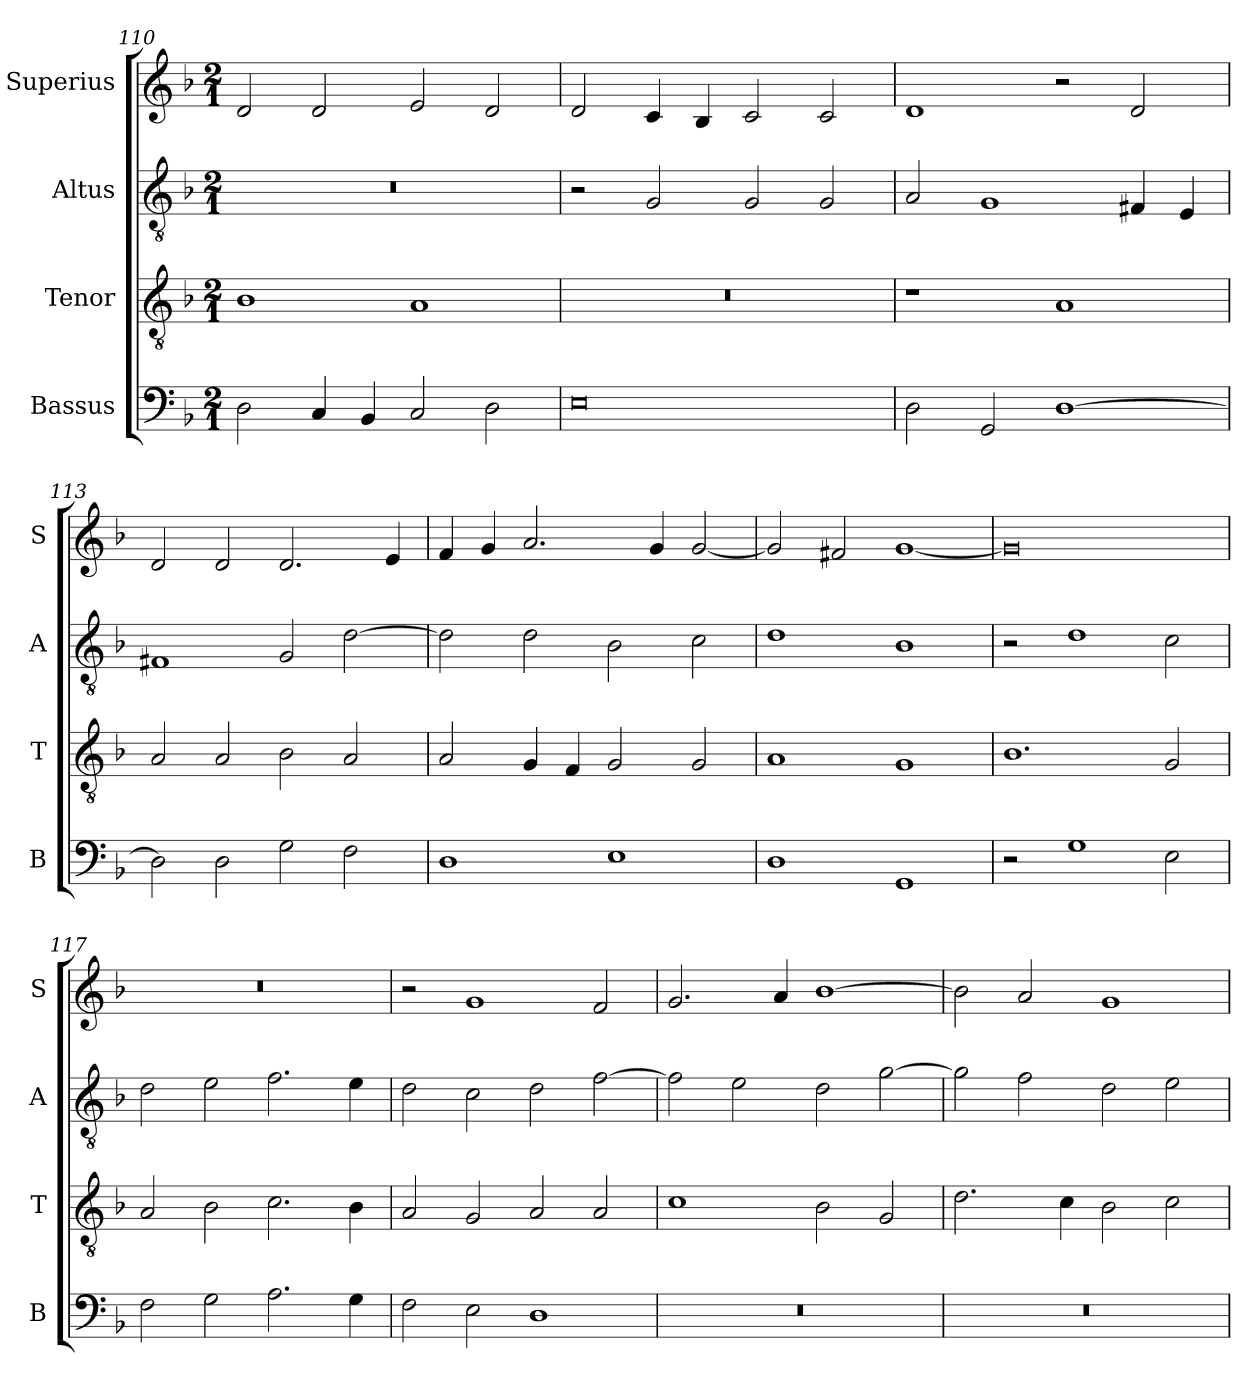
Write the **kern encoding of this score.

**kern	**kern	**kern	**kern
*part4	*part3	*part2	*part1
*staff4	*staff3	*staff2	*staff1
*I"Bassus	*I"Tenor	*I"Altus	*I"Superius
*I'B	*I'T	*I'A	*I'S
*clefF4	*clefGv2	*clefGv2	*clefG2
*k[b-]	*k[b-]	*k[b-]	*k[b-]
*F:	*F:	*F:	*F:
*M2/1	*M2/1	*M2/1	*M2/1
=110	=110	=110	=110
2D	1B-	0r	2d
4C	.	.	2d
4BB-	.	.	.
2C	1A	.	2e
2D	.	.	2d
=111	=111	=111	=111
0E	0r	2r	2d
.	.	2G	4c
.	.	.	4B-
.	.	2G	2c
.	.	2G	2c
=112	=112	=112	=112
2D	1r	2A	1d
2GG	.	1G	.
[1D	1A	.	2r
.	.	4F#X	2d
.	.	4E	.
=113	=113	=113	=113
2D]	2A	1F#X	2d
2D	2A	.	2d
2G	2B-	2G	2.d
2F	2A	[2d	.
.	.	.	4e
=114	=114	=114	=114
1D	2A	2d]	4f
.	.	.	4g
.	4G	2d	2.a
.	4F	.	.
1E	2G	2B-	.
.	.	.	4g
.	2G	2c	[2g
=115	=115	=115	=115
1D	1A	1d	2g]
.	.	.	2f#X
1GG	1G	1B-	[1g
=116	=116	=116	=116
2r	1.B-	2r	0g]
1G	.	1d	.
2E	2G	2c	.
=117	=117	=117	=117
2F	2A	2d	0r
2G	2B-	2e	.
2.A	2.c	2.f	.
4G	4B-	4e	.
=118	=118	=118	=118
2F	2A	2d	2r
2E	2G	2c	1g
1D	2A	2d	.
.	2A	[2f	2f
=119	=119	=119	=119
0r	1c	2f]	2.g
.	.	2e	.
.	.	.	4a
.	2B-	2d	[1b-
.	2G	[2g	.
=120	=120	=120	=120
0r	2.d	2g]	2b-]
.	.	2f	2a
.	4c	.	.
.	2B-	2d	1g
.	2c	2e	.
=	=	=	=
*-	*-	*-	*-
